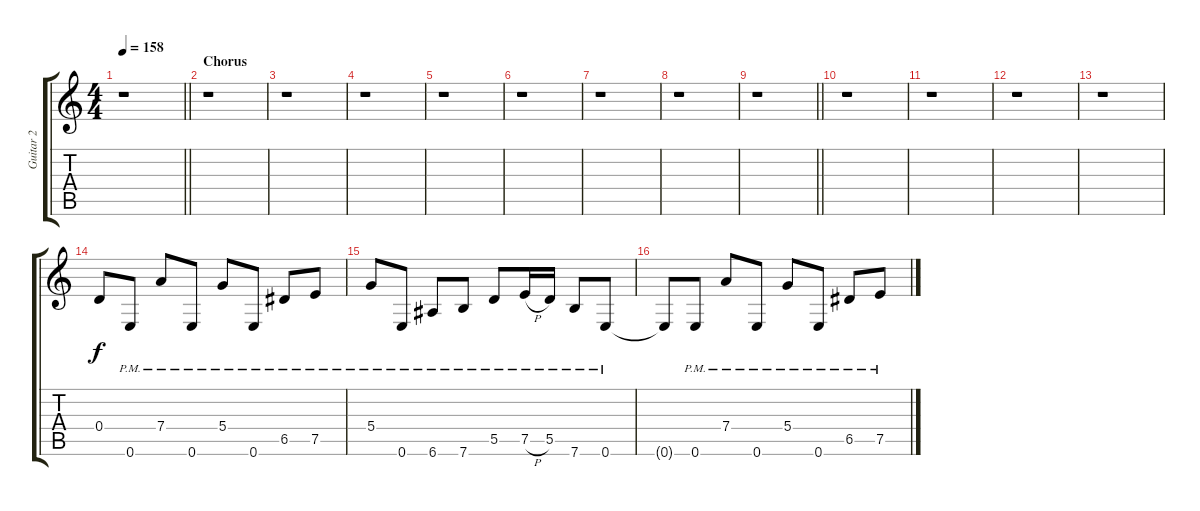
\track ("Guitar 2" "Guitar 2") {instrument distortionguitar}
\staff {score tabs}
\tuning (E4 B3 G3 D3 A2 E2) {hide}
\ts (4 4)
\tempo 158
\clef g2
\barLineRight lightlight
\ks c
r.1{dy f} |
\section ("" "Chorus")
r.1 |
r.1 |
r.1 |
r.1 |
r.1 |
r.1 |
r.1 |
\barLineRight lightlight
r.1 |
r.1 |
r.1 |
r.1 |
r.1 |
0.4.8 0.6{pm}.8{volume 8} 7.4{pm}.8 0.6{pm}.8 5.4{pm}.8 0.6{pm}.8 6.5{pm}.8 7.5{pm}.8 |
5.4{pm}.8 0.6{pm}.8 6.6{pm}.8 7.6{pm}.8 5.5{pm}.8 7.5{h pm}.16 5.5{pm}.16 7.6{pm}.8 0.6{pm}.8 |
0.6{t}.8 0.6{pm}.8 7.4{pm}.8 0.6{pm}.8 5.4{pm}.8 0.6{pm}.8 6.5{pm}.8 7.5{pm}.8
